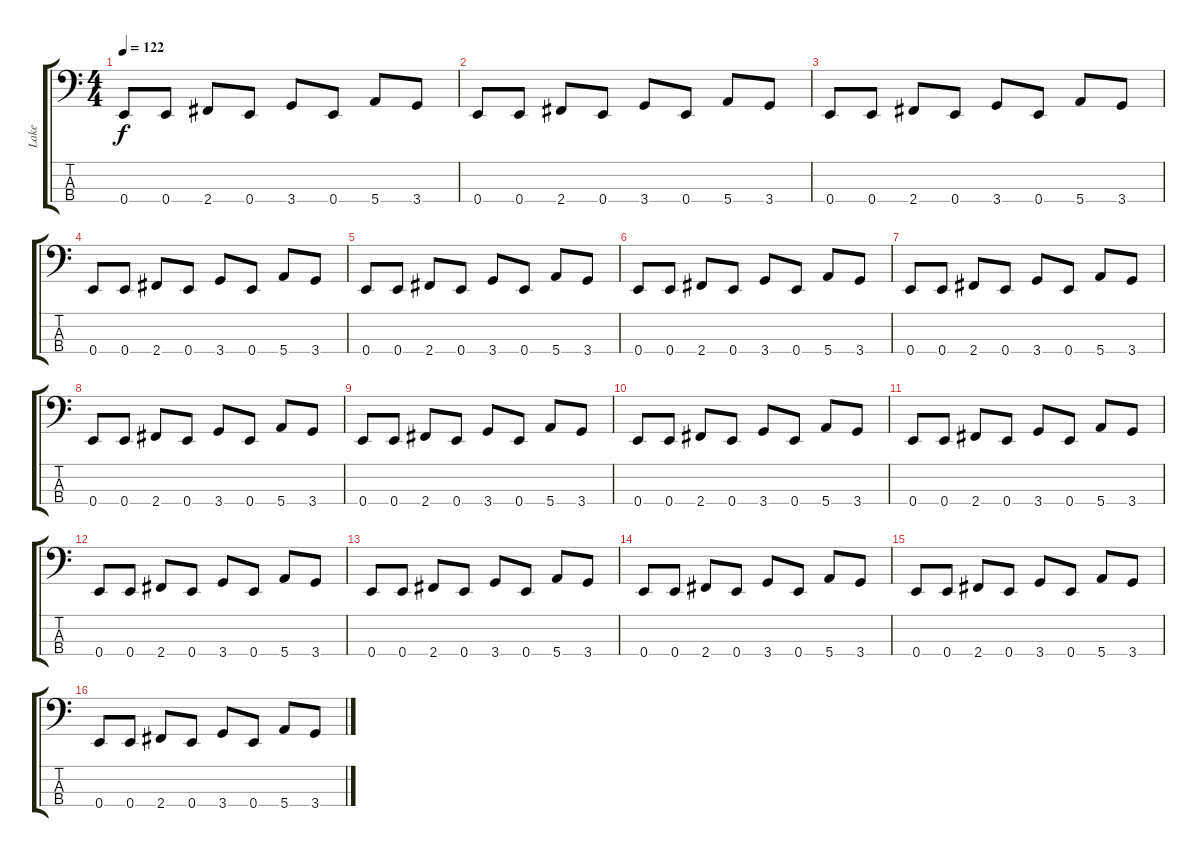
\track ("Lake" "Lake") {instrument fretlessbass}
\staff {score tabs}
\tuning (G2 D2 A1 E1) {hide}
\ts (4 4)
\tempo 122
\clef f4
\ks c
0.4.8{dy f} 0.4.8 2.4.8 0.4.8 3.4.8 0.4.8 5.4.8 3.4.8 |
0.4.8 0.4.8 2.4.8 0.4.8 3.4.8 0.4.8 5.4.8 3.4.8 |
0.4.8 0.4.8 2.4.8 0.4.8 3.4.8 0.4.8 5.4.8 3.4.8 |
0.4.8 0.4.8 2.4.8 0.4.8 3.4.8 0.4.8 5.4.8 3.4.8 |
0.4.8 0.4.8 2.4.8 0.4.8 3.4.8 0.4.8 5.4.8 3.4.8 |
0.4.8 0.4.8 2.4.8 0.4.8 3.4.8 0.4.8 5.4.8 3.4.8 |
0.4.8 0.4.8 2.4.8 0.4.8 3.4.8 0.4.8 5.4.8 3.4.8 |
0.4.8 0.4.8 2.4.8 0.4.8 3.4.8 0.4.8 5.4.8 3.4.8 |
0.4.8 0.4.8 2.4.8 0.4.8 3.4.8 0.4.8 5.4.8 3.4.8 |
0.4.8 0.4.8 2.4.8 0.4.8 3.4.8 0.4.8 5.4.8 3.4.8 |
0.4.8 0.4.8 2.4.8 0.4.8 3.4.8 0.4.8 5.4.8 3.4.8 |
0.4.8 0.4.8 2.4.8 0.4.8 3.4.8 0.4.8 5.4.8 3.4.8 |
0.4.8 0.4.8 2.4.8 0.4.8 3.4.8 0.4.8 5.4.8 3.4.8 |
0.4.8 0.4.8 2.4.8 0.4.8 3.4.8 0.4.8 5.4.8 3.4.8 |
0.4.8 0.4.8 2.4.8 0.4.8 3.4.8 0.4.8 5.4.8 3.4.8 |
0.4.8 0.4.8 2.4.8 0.4.8 3.4.8 0.4.8 5.4.8 3.4.8
